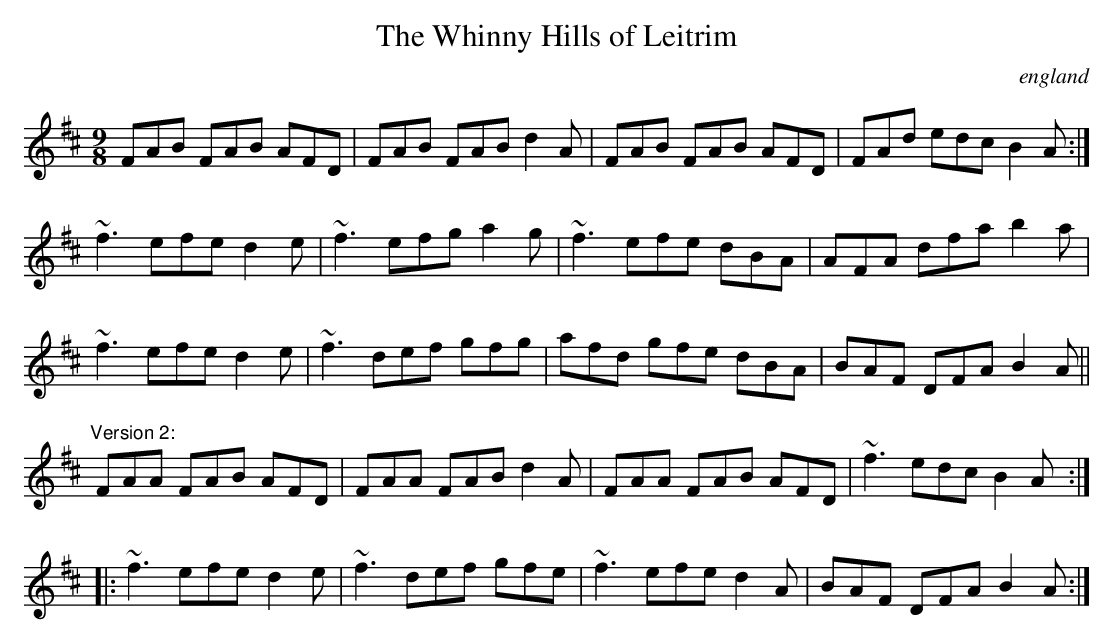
X:1
T:Whinny Hills of Leitrim, The
O:england
M:9/8
K:D
FAB FAB AFD|FAB FAB d2A|FAB FAB AFD|FAd edc B2A:|
~f3 efe d2e|~f3 efg a2g|~f3 efe dBA|AFA dfa b2a|
~f3 efe d2e|~f3 def gfg|afd gfe dBA|BAF DFA B2A||
"Version 2:"
FAA FAB AFD|FAA FAB d2A|FAA FAB AFD|~f3 edc B2A:|
|:~f3 efe d2e|~f3 def gfe|~f3 efe d2A|BAF DFA B2A:|
